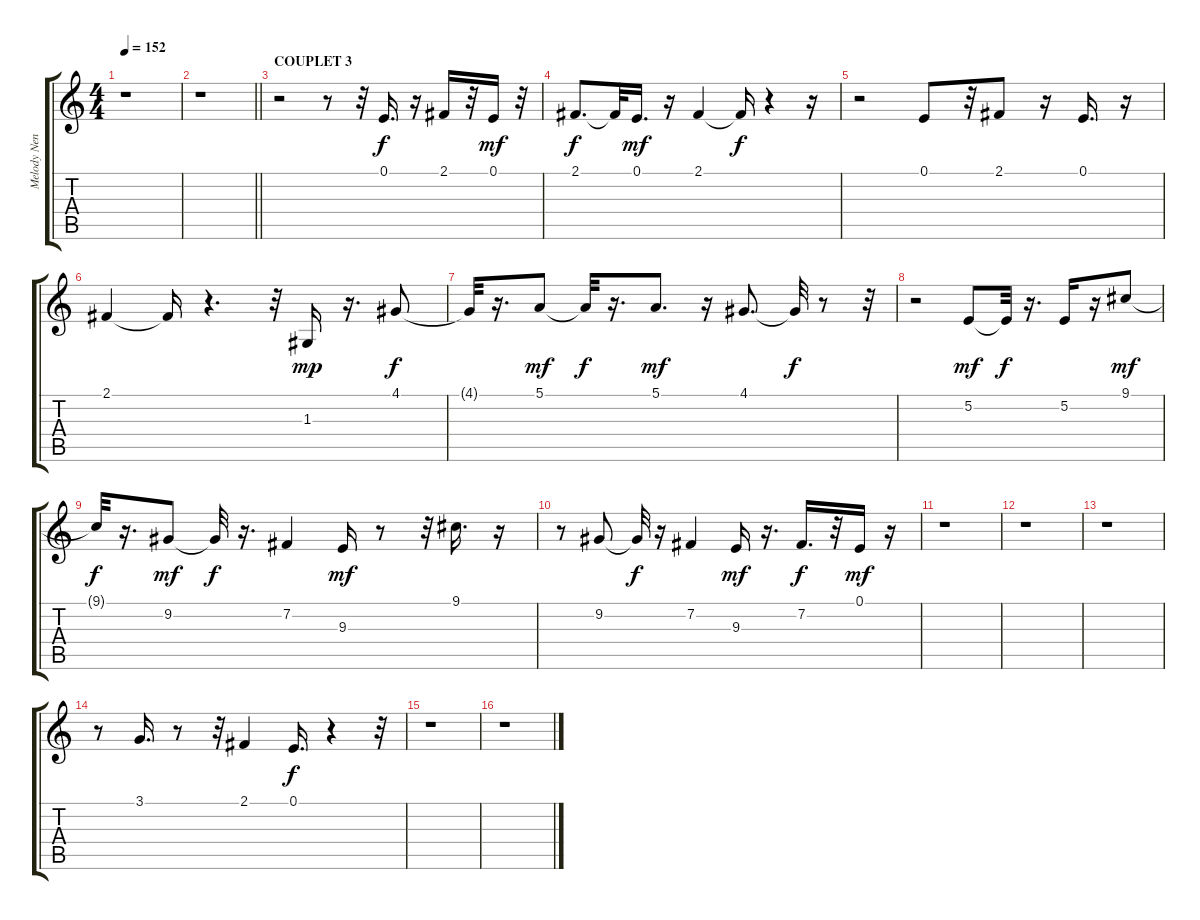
\track ("Melody Neneh" "Melody Nen") {instrument oboe}
\staff {score tabs}
\tuning (E4 B3 G3 D3 A2 E2) {hide}
\ts (4 4)
\tempo 152
\clef g2
\ks c
r.1{dy mf} |
\barLineRight lightlight
r.1 |
\section ("" "COUPLET 3")
r.2 r.8 r.32 0.1.16{d dy f} r.16 2.1.16 r.32 0.1.16{dy mf} r.32 |
2.1.8{d dy f} 2.1{t}.32 0.1.16{d dy mf} r.16 2.1.4 2.1{t}.16{dy f} r.4 r.16 |
r.2 0.1.8 r.32 2.1.8 r.16 0.1.16{d} r.16 |
2.1.4 2.1{t}.16 r.4{d} r.32 1.3.16{dy mp} r.16{d} 4.1.8{dy f} |
4.1{t}.32 r.16{d} 5.1.8{dy mf} 5.1{t}.32{dy f} r.16{d} 5.1.8{d dy mf} r.16 4.1.8{d} 4.1{t}.32{dy f} r.8 r.32 |
r.2 5.2.8{dy mf} 5.2{t}.32{dy f} r.16{d} 5.2.16 r.16 9.1.8{dy mf} |
9.1{t}.32{dy f} r.16{d} 9.2.8{dy mf} 9.2{t}.32{dy f} r.16{d} 7.2.4 9.3.16{dy mf} r.8 r.32 9.1.16{d} r.16 |
r.8 9.2.8 9.2{t}.32{dy f} r.16 7.2.4 9.3.16{dy mf} r.16{d} 7.2.16{d dy f} r.32 0.1.16{dy mf} r.16 |
r.1 |
r.1 |
r.1 |
r.8 3.1.16{d} r.8 r.32 2.1.4 0.1.16{d dy f} r.4 r.32 |
r.1 |
r.1
